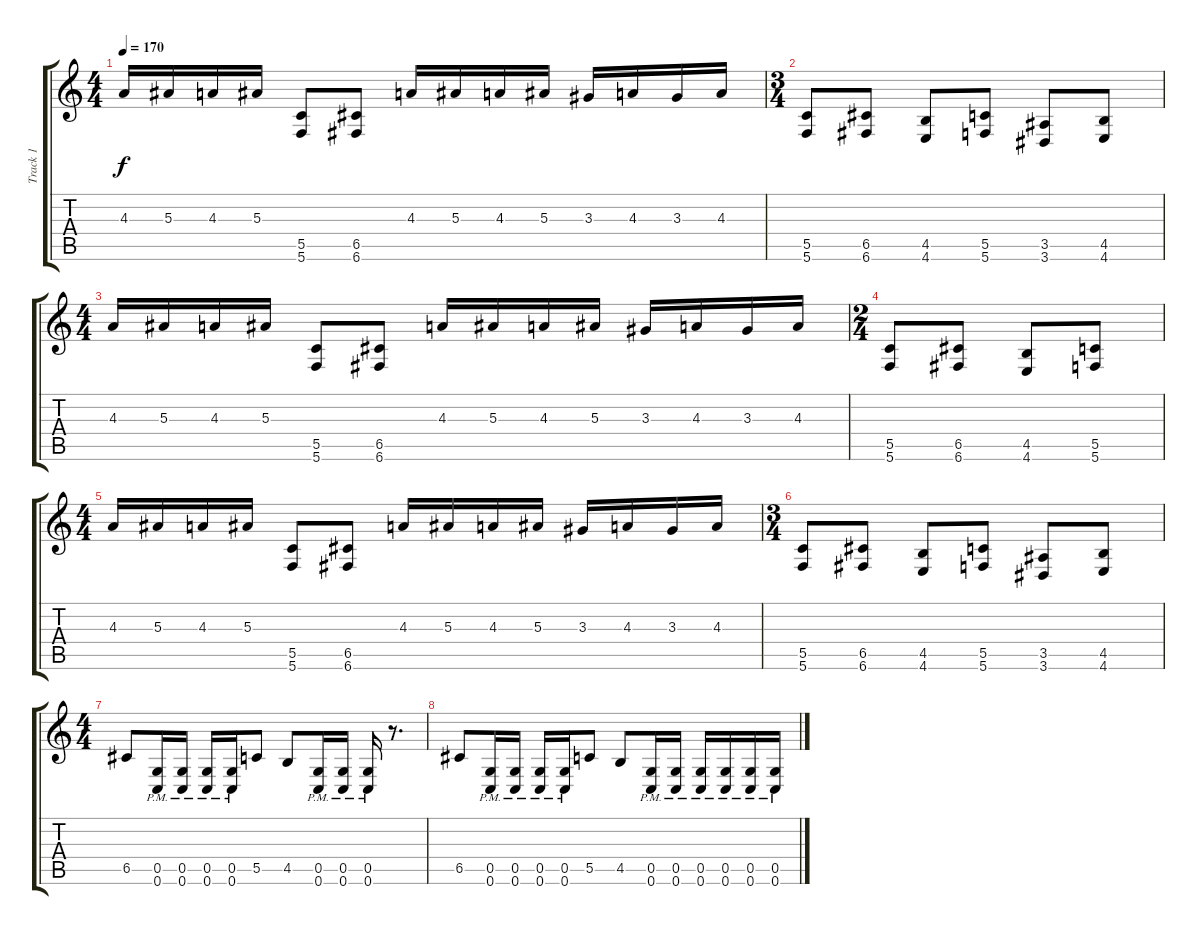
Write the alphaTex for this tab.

\track ("Track 1" "Track 1") {instrument distortionguitar}
\staff {score tabs}
\tuning (D4 A3 F3 C3 G2 C2) {hide}
\ts (4 4)
\tempo 170
\clef g2
\ks c
4.3.16{dy f} 5.3.16 4.3.16 5.3.16 (5.5 5.6).8 (6.5 6.6).8 4.3.16 5.3.16 4.3.16 5.3.16 3.3.16 4.3.16 3.3.16 4.3.16 |
\ts (3 4)
(5.5 5.6).8 (6.5 6.6).8 (4.5 4.6).8 (5.5 5.6).8 (3.5 3.6).8 (4.5 4.6).8 |
\ts (4 4)
4.3.16 5.3.16 4.3.16 5.3.16 (5.5 5.6).8 (6.5 6.6).8 4.3.16 5.3.16 4.3.16 5.3.16 3.3.16 4.3.16 3.3.16 4.3.16 |
\ts (2 4)
(5.5 5.6).8 (6.5 6.6).8 (4.5 4.6).8 (5.5 5.6).8 |
\ts (4 4)
4.3.16 5.3.16 4.3.16 5.3.16 (5.5 5.6).8 (6.5 6.6).8 4.3.16 5.3.16 4.3.16 5.3.16 3.3.16 4.3.16 3.3.16 4.3.16 |
\ts (3 4)
(5.5 5.6).8 (6.5 6.6).8 (4.5 4.6).8 (5.5 5.6).8 (3.5 3.6).8 (4.5 4.6).8 |
\ts (4 4)
6.5.8 (0.5{pm} 0.6{pm}).16 (0.5{pm} 0.6{pm}).16 (0.5{pm} 0.6{pm}).16 (0.5{pm} 0.6{pm}).16 5.5.8 4.5.8 (0.5{pm} 0.6{pm}).16 (0.5{pm} 0.6{pm}).16 (0.5{pm} 0.6{pm}).16 r.8{d} |
6.5.8 (0.5{pm} 0.6{pm}).16 (0.5{pm} 0.6{pm}).16 (0.5{pm} 0.6{pm}).16 (0.5{pm} 0.6{pm}).16 5.5.8 4.5.8 (0.5{pm} 0.6{pm}).16 (0.5{pm} 0.6{pm}).16 (0.5{pm} 0.6{pm}).16 (0.5{pm} 0.6{pm}).16 (0.5{pm} 0.6{pm}).16 (0.5{pm} 0.6{pm}).16
